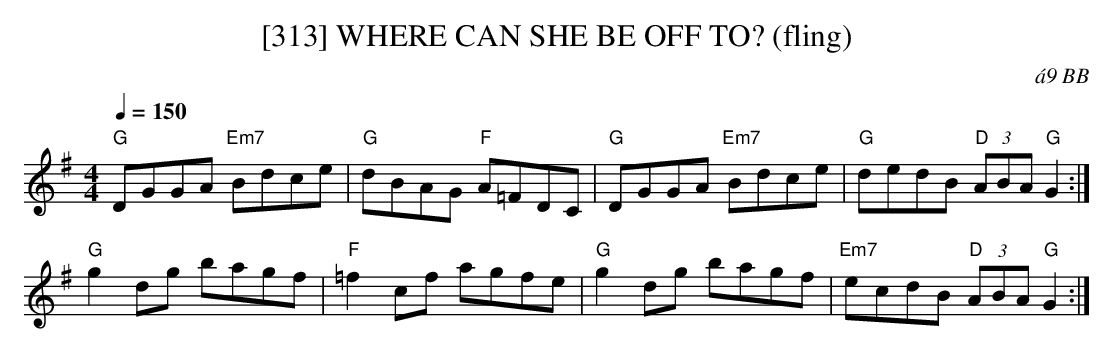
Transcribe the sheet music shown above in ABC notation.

X:1
T:[313] WHERE CAN SHE BE OFF TO? (fling)
C:\'a9 BB
Q:1/4=150
M:4/4
L:1/8
K:G
"G"DGGA "Em7"Bdce|"G"dBAG "F"A=FDC|\
"G"DGGA "Em7"Bdce|"G"dedB "D"(3ABA "G"G2 :|
"G"g2 dg bagf|"F"=f2 cf agfe|\
"G"g2 dg bagf|"Em7"ecdB "D"(3ABA "G"G2 :|
